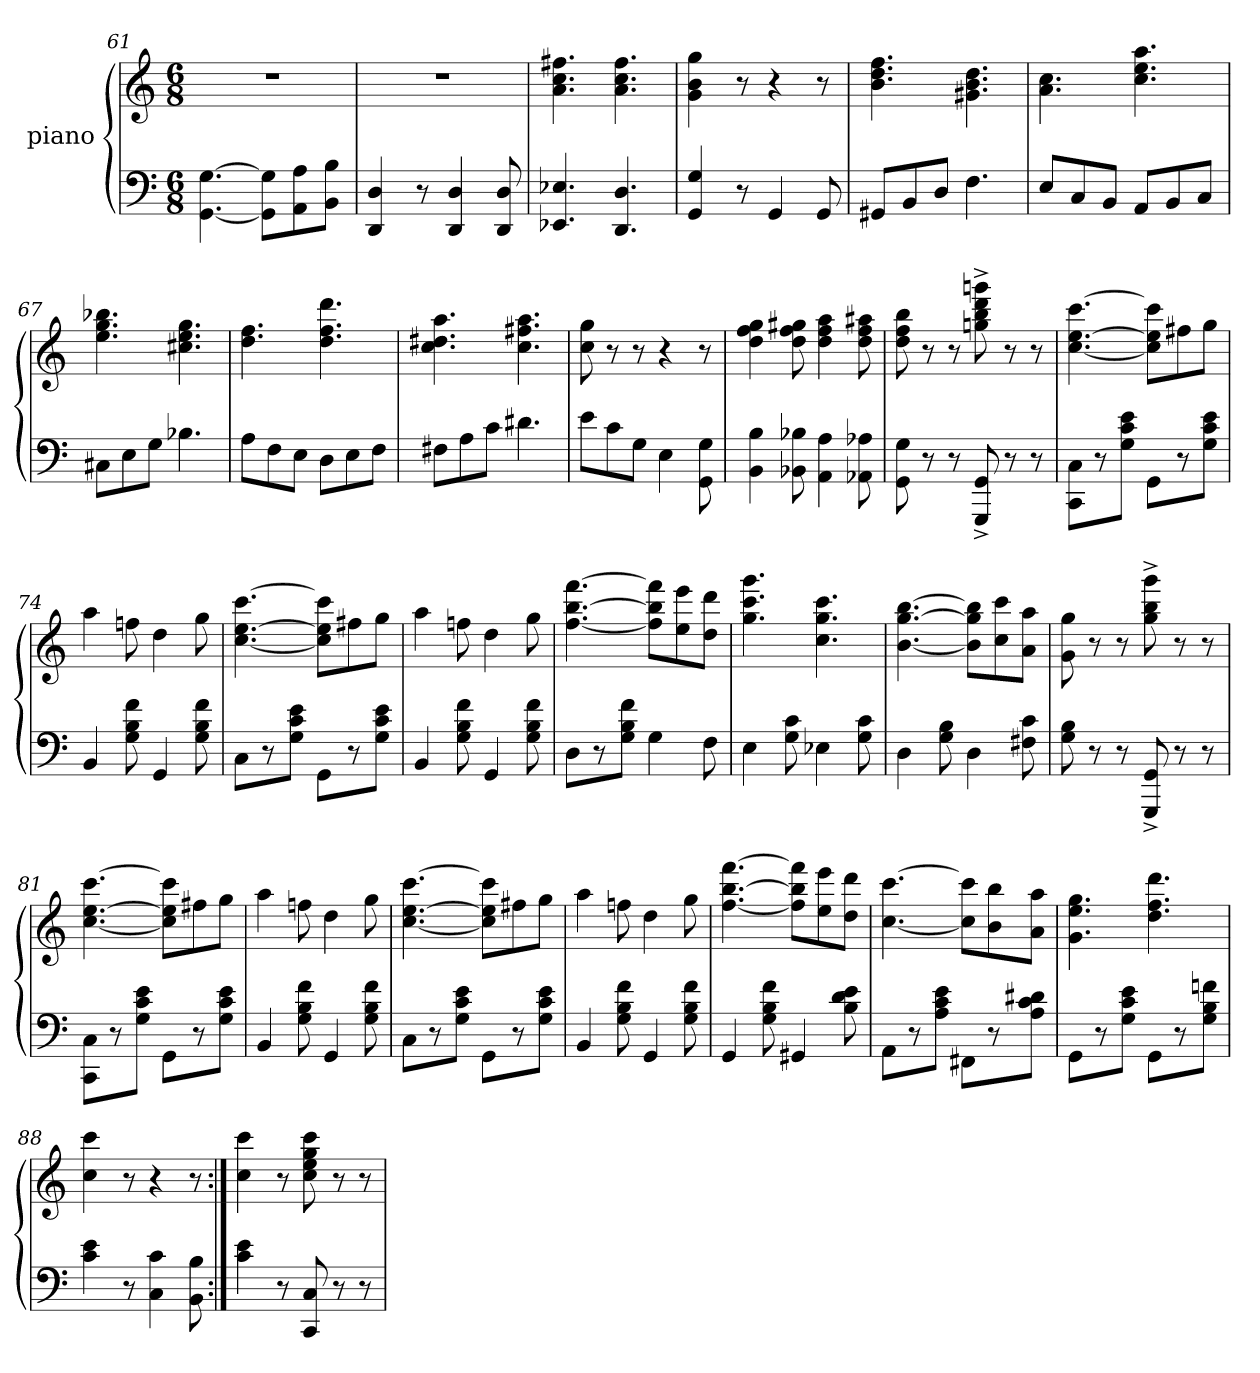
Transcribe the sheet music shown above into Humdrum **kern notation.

**kern	**kern
*part2	*part1
*staff2	*staff1
*	*I"piano
*clefF4	*clefG2
*k[]	*k[]
*M6/8	*M6/8
=61	=61
[4.G\ [4.GG\	2.r
8G] 8GG]L	.
8A 8AA	.
8B 8BBJ	.
=62	=62
4D 4DD	2.r
8r	.
4D 4DD	.
8D 8DD	.
=63	=63
4.E-X 4.EE-X	4.ff#X 4.cc 4.a
4.D 4.DD	4.ff# 4.cc 4.a
=64	=64
4G 4GG	4gg 4b 4g
8r	8r
4GG	4r
8GG	8r
=65	=65
8GG#XL	4.ff 4.dd 4.b
8BB	.
8DJ	.
4.F	4.dd 4.b 4.g#X
=66	=66
8EL	4.cc 4.a
8C	.
8BBJ	.
8AAL	4.aa 4.ee 4.cc
8BB	.
8CJ	.
=67	=67
8C#XL	4.bb-X 4.gg 4.ee
8E	.
8GJ	.
4.B-X	4.gg 4.ee 4.cc#X
=68	=68
8AL	4.ff 4.dd
8F	.
8EJ	.
8DL	4.ddd 4.ff 4.dd
8E	.
8FJ	.
=69	=69
8F#XL	4.aa 4.dd#X 4.cc
8A	.
8cJ	.
4.d#X	4.aa 4.ff#X 4.cc
=70	=70
8eL	8gg 8cc
8c	8r
8GJ	8r
4E	4r
8G\ 8GG\	8r
=71	=71
4B 4BB	4gg 4ff 4dd
8B-X 8BB-X	8gg#X 8ff 8dd
4A 4AA	4aa 4ff 4dd
8A-X 8AA-X	8aa#X 8ff 8dd
=72	=72
8G\ 8GG\	8bb 8ff 8dd
8r	8r
8r	8r
8GG^> 8GGG^>	8gggn^> 8ddd^> 8bb^> 8ggn^>
8r	8r
8r	8r
=73	=73
8C 8CCL	[4.ccc [4.ee [4.cc
8r	.
8e 8c 8GJ	.
8GGL	8ccc] 8ee] 8cc]L
8r	8ff#X
8e 8c 8GJ	8ggJ
=74	=74
4BB	4aa
8f 8B 8G	8ffn
4GG	4dd
8f 8B 8G	8gg
=75	=75
8CL	[4.ccc [4.ee [4.cc
8r	.
8e 8c 8GJ	.
8GGL	8ccc] 8ee] 8cc]L
8r	8ff#X
8e 8c 8GJ	8ggJ
=76	=76
4BB	4aa
8f 8B 8G	8ffn
4GG	4dd
8f 8B 8G	8gg
=77	=77
8DL	[4.fff [4.bb [4.ff
8r	.
8f 8B 8GJ	.
4G	8fff] 8bb] 8ff]L
.	8eee 8ee
8F	8ddd 8ddJ
=78	=78
4E	4.ggg 4.ccc 4.gg
8c 8G	.
4E-X	4.ccc 4.gg 4.cc
8c 8G	.
=79	=79
4D	[4.bb [4.gg [4.b
8B 8G	.
4D	8bb] 8gg] 8b]L
.	8ccc 8cc
8c 8F#X	8aa 8aJ
=80	=80
8B 8G	8gg 8g
8r	8r
8r	8r
8GG^> 8GGG^>	8ggg^> 8bb^> 8gg^>
8r	8r
8r	8r
=81	=81
8C 8CCL	[4.ccc [4.ee [4.cc
8r	.
8e 8c 8GJ	.
8GGL	8ccc] 8ee] 8cc]L
8r	8ff#X
8e 8c 8GJ	8ggJ
=82	=82
4BB	4aa
8f 8B 8G	8ffn
4GG	4dd
8f 8B 8G	8gg
=83	=83
8CL	[4.ccc [4.ee [4.cc
8r	.
8e 8c 8GJ	.
8GGL	8ccc] 8ee] 8cc]L
8r	8ff#X
8e 8c 8GJ	8ggJ
=84	=84
4BB	4aa
8f 8B 8G	8ffn
4GG	4dd
8f 8B 8G	8gg
=85	=85
4GG	[4.fff [4.bb [4.ff
8f 8B 8G	.
4GG#X	8fff] 8bb] 8ff]L
.	8eee 8ee
8e 8d 8B	8ddd 8ddJ
=86	=86
8AAL	[4.ccc [4.cc
8r	.
8e 8c 8AJ	.
8FF#XL	8ccc] 8cc]L
8r	8bb 8b
8d#X 8c 8AJ	8aa 8aJ
=87	=87
8GGL	4.gg 4.ee 4.g
8r	.
8e 8c 8GJ	.
8GGL	4.ddd 4.ff 4.dd
8r	.
8fn 8B 8GJ	.
=88	=88
4e 4c	4ccc 4cc
8r	8r
4c 4C	4r
8B 8BB	8r
=89:|!	=89:|!
4e 4c	4ccc 4cc
8r	8r
8C 8CC	8ccc 8gg 8ee 8cc
8r	8r
8r	8r
=	=
*-	*-
